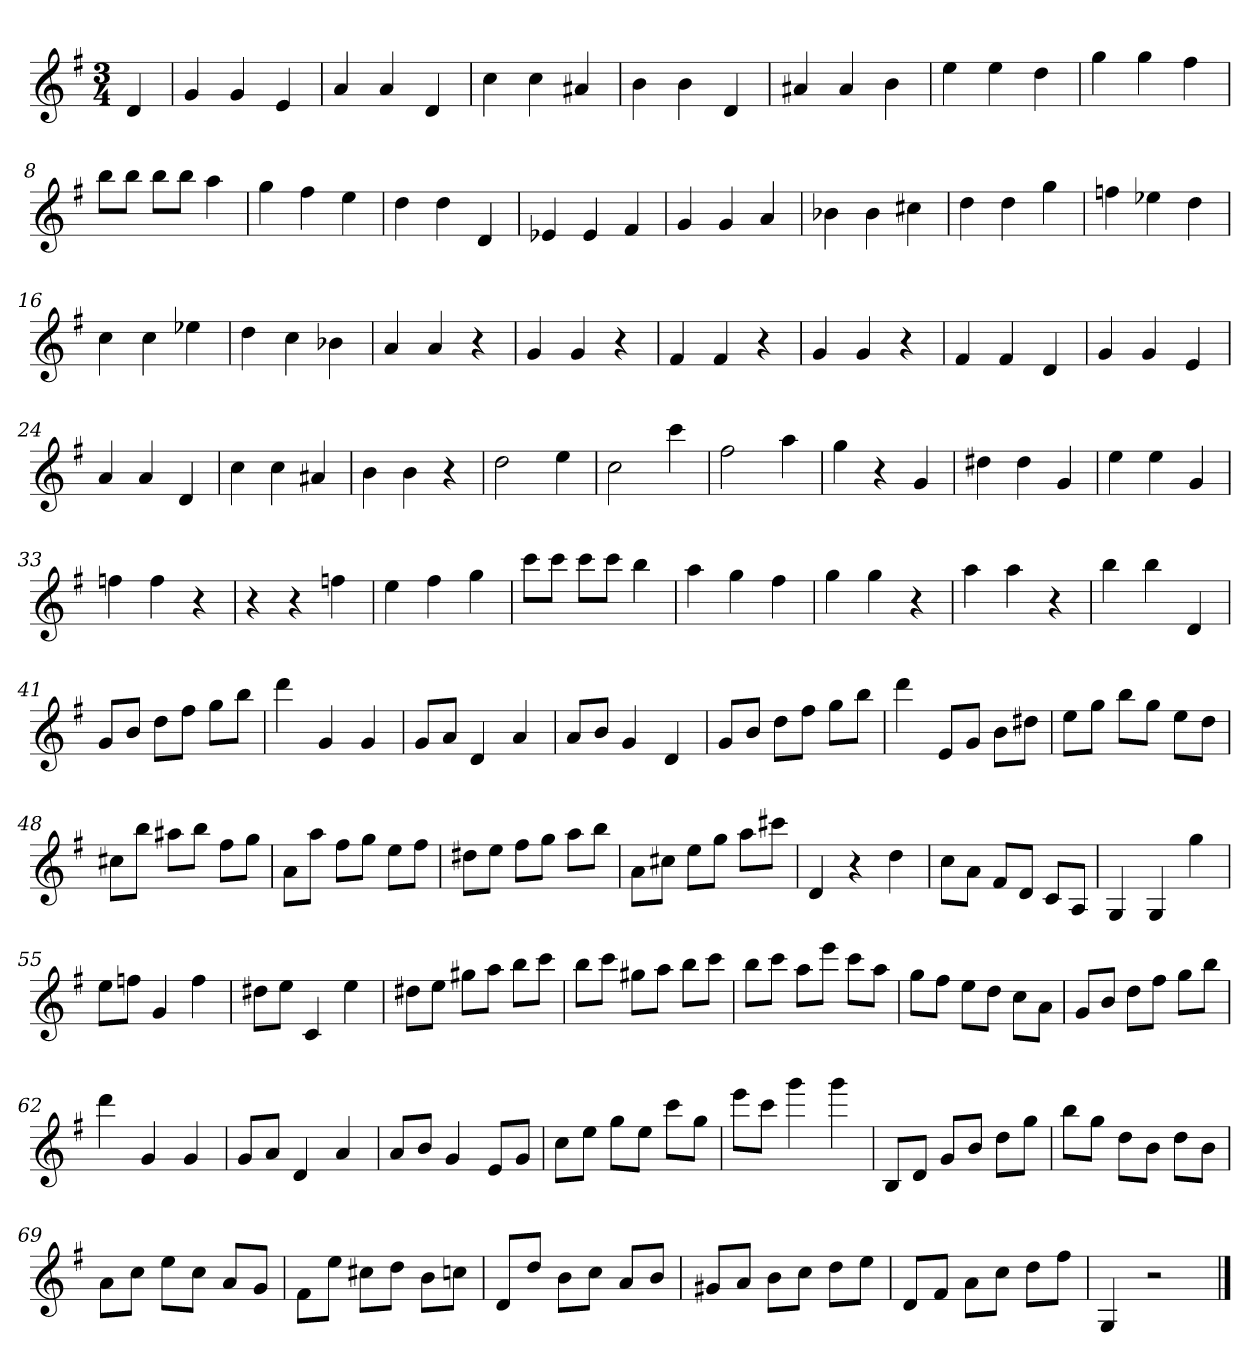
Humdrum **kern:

**kern
*part1
*staff1
*k[f#]
*G:
*M3/4
=
4d
=1
4g
4g
4e
=2
4a
4a
4d
=3
4cc
4cc
4a#X
=4
4b
4b
4d
=5
4a#X
4a#
4b
=6
4ee
4ee
4dd
=7
4gg
4gg
4ff#
=8
8bbL
8bbJ
8bbL
8bbJ
4aa
=9
4gg
4ff#
4ee
=10
4dd
4dd
4d
=11
4e-X
4e-
4f#
=12
4g
4g
4a
=13
4b-X
4b-
4cc#X
=14
4dd
4dd
4gg
=15
4ffn
4ee-X
4dd
=16
4cc
4cc
4ee-X
=17
4dd
4cc
4b-X
=18
4a
4a
4r
=19
4g
4g
4r
=20
4f#
4f#
4r
=21
4g
4g
4r
=22
4f#
4f#
4d
=23
4g
4g
4e
=24
4a
4a
4d
=25
4cc
4cc
4a#X
=26
4b
4b
4r
=27
2dd
4ee
=28
2cc
4ccc
=29
2ff#
4aa
=30
4gg
4r
4g
=31
4dd#X
4dd#
4g
=32
4ee
4ee
4g
=33
4ffn
4ff
4r
=34
4r
4r
4ffn
=35
4ee
4ff#
4gg
=36
8cccL
8cccJ
8cccL
8cccJ
4bb
=37
4aa
4gg
4ff#
=38
4gg
4gg
4r
=39
4aa
4aa
4r
=40
4bb
4bb
4d
=41
8gL
8bJ
8ddL
8ff#J
8ggL
8bbJ
=42
4ddd
4g
4g
=43
8gL
8aJ
4d
4a
=44
8aL
8bJ
4g
4d
=45
8gL
8bJ
8ddL
8ff#J
8ggL
8bbJ
=46
4ddd
8eL
8gJ
8bL
8dd#XJ
=47
8eeL
8ggJ
8bbL
8ggJ
8eeL
8ddJ
=48
8cc#XL
8bbJ
8aa#XL
8bbJ
8ff#L
8ggJ
=49
8aL
8aaJ
8ff#L
8ggJ
8eeL
8ff#J
=50
8dd#XL
8eeJ
8ff#L
8ggJ
8aaL
8bbJ
=51
8aL
8cc#XJ
8eeL
8ggJ
8aaL
8ccc#XJ
=52
4d
4r
4dd
=53
8ccL
8aJ
8f#L
8dJ
8cL
8AJ
=54
4G
4G
4gg
=55
8eeL
8ffnJ
4g
4ff
=56
8dd#XL
8eeJ
4c
4ee
=57
8dd#XL
8eeJ
8gg#XL
8aaJ
8bbL
8cccJ
=58
8bbL
8cccJ
8gg#XL
8aaJ
8bbL
8cccJ
=59
8bbL
8cccJ
8aaL
8eeeJ
8cccL
8aaJ
=60
8ggL
8ff#J
8eeL
8ddJ
8ccL
8aJ
=61
8gL
8bJ
8ddL
8ff#J
8ggL
8bbJ
=62
4ddd
4g
4g
=63
8gL
8aJ
4d
4a
=64
8aL
8bJ
4g
8eL
8gJ
=65
8ccL
8eeJ
8ggL
8eeJ
8cccL
8ggJ
=66
8eeeL
8cccJ
4ggg
4ggg
=67
8BL
8dJ
8gL
8bJ
8ddL
8ggJ
=68
8bbL
8ggJ
8ddL
8bJ
8ddL
8bJ
=69
8aL
8ccJ
8eeL
8ccJ
8aL
8gJ
=70
8f#L
8eeJ
8cc#XL
8ddJ
8bL
8ccnJ
=71
8dL
8ddJ
8bL
8ccJ
8aL
8bJ
=72
8g#XL
8aJ
8bL
8ccJ
8ddL
8eeJ
=73
8dL
8f#J
8aL
8ccJ
8ddL
8ff#J
=74
4G
2r
==
*-
